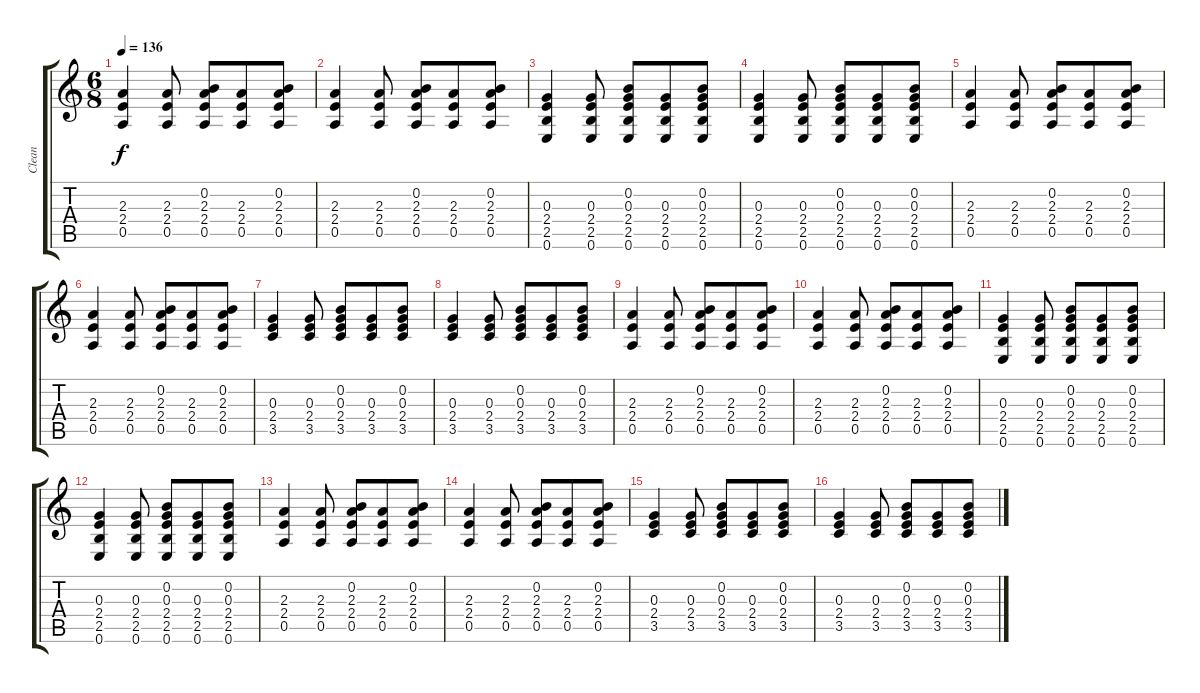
\track ("Clean" "Clean") {instrument acousticguitarsteel}
\staff {score tabs}
\tuning (E4 B3 G3 D3 A2 E2) {hide}
\ts (6 8)
\tempo 136
\clef g2
\ks c
(2.3 2.4 0.5).4{dy f} (2.3 2.4 0.5).8 (0.2 2.3 2.4 0.5).8 (2.3 2.4 0.5).8 (0.2 2.3 2.4 0.5).8 |
(2.3 2.4 0.5).4 (2.3 2.4 0.5).8 (0.2 2.3 2.4 0.5).8 (2.3 2.4 0.5).8 (0.2 2.3 2.4 0.5).8 |
(0.3 2.4 2.5 0.6).4 (0.3 2.4 2.5 0.6).8 (0.2 0.3 2.4 2.5 0.6).8 (0.3 2.4 2.5 0.6).8 (0.2 0.3 2.4 2.5 0.6).8 |
(0.3 2.4 2.5 0.6).4 (0.3 2.4 2.5 0.6).8 (0.2 0.3 2.4 2.5 0.6).8 (0.3 2.4 2.5 0.6).8 (0.2 0.3 2.4 2.5 0.6).8 |
(2.3 2.4 0.5).4 (2.3 2.4 0.5).8 (0.2 2.3 2.4 0.5).8 (2.3 2.4 0.5).8 (0.2 2.3 2.4 0.5).8 |
(2.3 2.4 0.5).4 (2.3 2.4 0.5).8 (0.2 2.3 2.4 0.5).8 (2.3 2.4 0.5).8 (0.2 2.3 2.4 0.5).8 |
(0.3 2.4 3.5).4 (0.3 2.4 3.5).8 (0.2 0.3 2.4 3.5).8 (0.3 2.4 3.5).8 (0.2 0.3 2.4 3.5).8 |
(0.3 2.4 3.5).4 (0.3 2.4 3.5).8 (0.2 0.3 2.4 3.5).8 (0.3 2.4 3.5).8 (0.2 0.3 2.4 3.5).8 |
(2.3 2.4 0.5).4 (2.3 2.4 0.5).8 (0.2 2.3 2.4 0.5).8 (2.3 2.4 0.5).8 (0.2 2.3 2.4 0.5).8 |
(2.3 2.4 0.5).4 (2.3 2.4 0.5).8 (0.2 2.3 2.4 0.5).8 (2.3 2.4 0.5).8 (0.2 2.3 2.4 0.5).8 |
(0.3 2.4 2.5 0.6).4 (0.3 2.4 2.5 0.6).8 (0.2 0.3 2.4 2.5 0.6).8 (0.3 2.4 2.5 0.6).8 (0.2 0.3 2.4 2.5 0.6).8 |
(0.3 2.4 2.5 0.6).4 (0.3 2.4 2.5 0.6).8 (0.2 0.3 2.4 2.5 0.6).8 (0.3 2.4 2.5 0.6).8 (0.2 0.3 2.4 2.5 0.6).8 |
(2.3 2.4 0.5).4 (2.3 2.4 0.5).8 (0.2 2.3 2.4 0.5).8 (2.3 2.4 0.5).8 (0.2 2.3 2.4 0.5).8 |
(2.3 2.4 0.5).4 (2.3 2.4 0.5).8 (0.2 2.3 2.4 0.5).8 (2.3 2.4 0.5).8 (0.2 2.3 2.4 0.5).8 |
(0.3 2.4 3.5).4 (0.3 2.4 3.5).8 (0.2 0.3 2.4 3.5).8 (0.3 2.4 3.5).8 (0.2 0.3 2.4 3.5).8 |
(0.3 2.4 3.5).4 (0.3 2.4 3.5).8 (0.2 0.3 2.4 3.5).8 (0.3 2.4 3.5).8 (0.2 0.3 2.4 3.5).8
